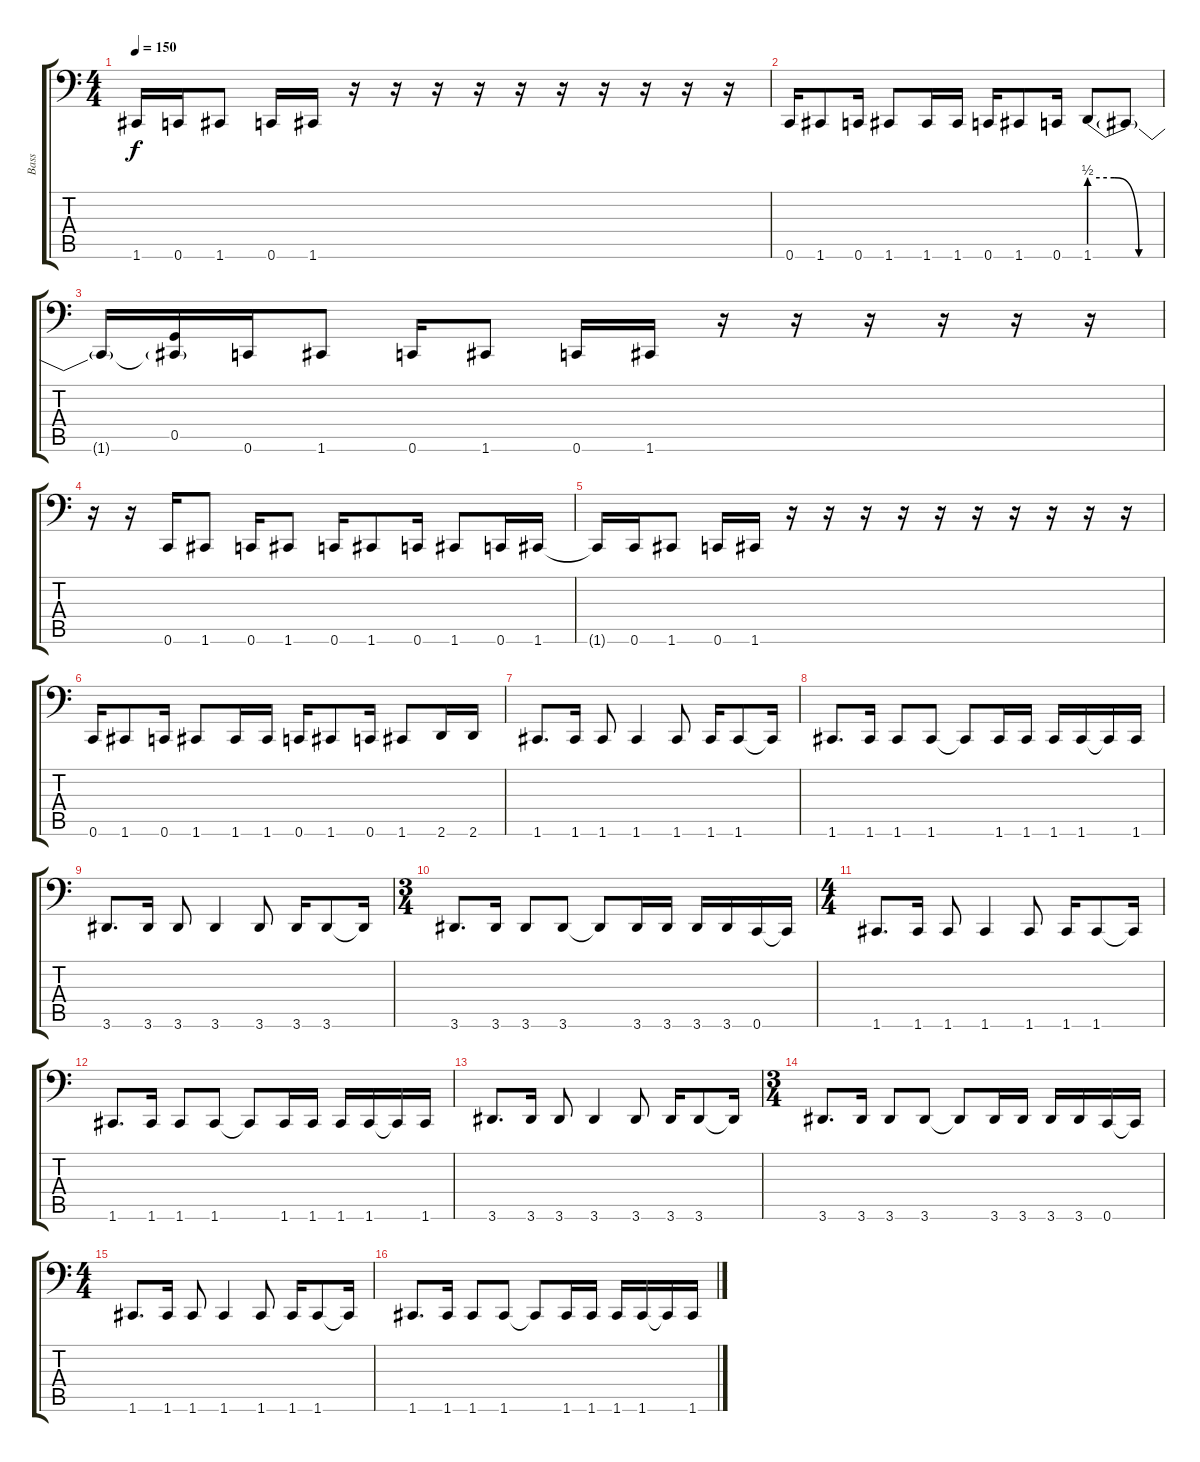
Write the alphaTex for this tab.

\track ("Bass" "Bass") {instrument electricbassfinger}
\staff {score tabs}
\tuning (D3 A2 F2 C2 G1 C1) {hide}
\ts (4 4)
\tempo 150
\clef f4
\ks c
1.6{t}.16{dy f} 0.6.16 1.6.8 0.6.16 1.6.16 r.16 r.16 r.16 r.16 r.16 r.16 r.16 r.16 r.16 r.16 |
0.6.16 1.6.8 0.6.16 1.6.8 1.6.16 1.6.16 0.6.16 1.6.8 0.6.16 1.6{be (custom 0 2 20 2 40 0 60 0)}.8 1.6{t}.8 |
1.6{t}.16 (0.5 1.6{t}).16 0.6.16 1.6.8 0.6.16 1.6.8 0.6.16 1.6.16 r.16 r.16 r.16 r.16 r.16 r.16 |
r.16 r.16 0.6.16 1.6.8 0.6.16 1.6.8 0.6.16 1.6.8 0.6.16 1.6.8 0.6.16 1.6.16 |
1.6{t}.16 0.6.16 1.6.8 0.6.16 1.6.16 r.16 r.16 r.16 r.16 r.16 r.16 r.16 r.16 r.16 r.16 |
0.6.16 1.6.8 0.6.16 1.6.8 1.6.16 1.6.16 0.6.16 1.6.8 0.6.16 1.6.8 2.6.16 2.6.16 |
1.6.8{d} 1.6.16 1.6.8 1.6.4 1.6.8 1.6.16 1.6.8 1.6{t}.16 |
1.6.8{d} 1.6.16 1.6.8 1.6.8 1.6{t}.8 1.6.16 1.6.16 1.6.16 1.6.16 1.6{t}.16 1.6.16 |
3.6.8{d} 3.6.16 3.6.8 3.6.4 3.6.8 3.6.16 3.6.8 3.6{t}.16 |
\ts (3 4)
3.6.8{d} 3.6.16 3.6.8 3.6.8 3.6{t}.8 3.6.16 3.6.16 3.6.16 3.6.16 0.6.16 0.6{t}.16 |
\ts (4 4)
1.6.8{d} 1.6.16 1.6.8 1.6.4 1.6.8 1.6.16 1.6.8 1.6{t}.16 |
1.6.8{d} 1.6.16 1.6.8 1.6.8 1.6{t}.8 1.6.16 1.6.16 1.6.16 1.6.16 1.6{t}.16 1.6.16 |
3.6.8{d} 3.6.16 3.6.8 3.6.4 3.6.8 3.6.16 3.6.8 3.6{t}.16 |
\ts (3 4)
3.6.8{d} 3.6.16 3.6.8 3.6.8 3.6{t}.8 3.6.16 3.6.16 3.6.16 3.6.16 0.6.16 0.6{t}.16 |
\ts (4 4)
1.6.8{d} 1.6.16 1.6.8 1.6.4 1.6.8 1.6.16 1.6.8 1.6{t}.16 |
1.6.8{d} 1.6.16 1.6.8 1.6.8 1.6{t}.8 1.6.16 1.6.16 1.6.16 1.6.16 1.6{t}.16 1.6.16
